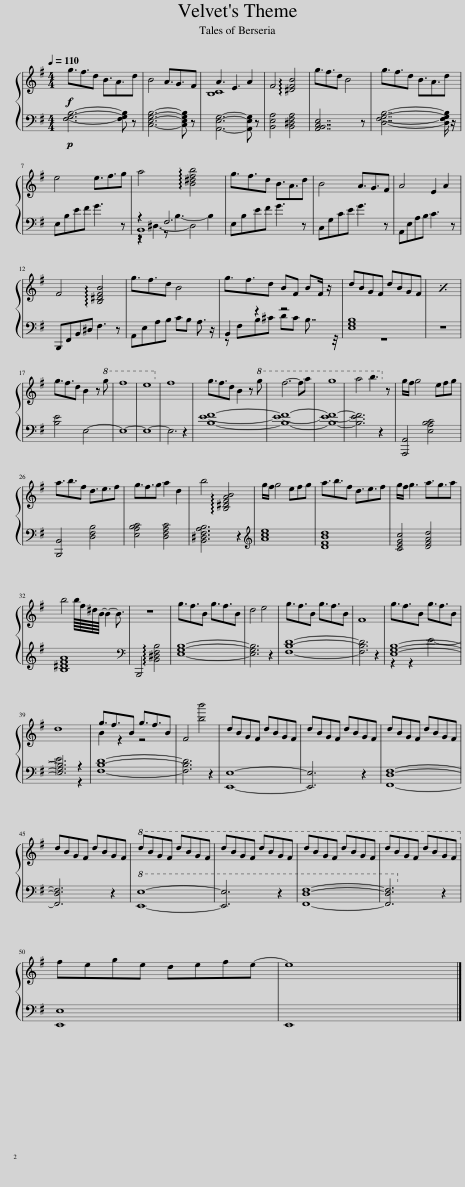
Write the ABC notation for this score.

X:1
%%score { ( 1 3 ) | ( 2 4 5 6 ) }
L:1/8
Q:1/4=110
M:4/4
I:linebreak $
K:G
V:1 treble
V:3 treble
V:2 bass
V:4 bass
V:5 bass
V:6 bass
V:1
!f! g3/2f3/2d B3/2A3/2d | B4 A3/2G3/2F | A3 E3 A2 | F4 !arpeggio![^DFB]4 | g3/2f3/2d B4 | %5
 g3/2f3/2d B3/2A3/2d |$ e4 e3/2f3/2g | a4 !arpeggio![B^dfb]4 | g3/2f3/2d B3/2A3/2d | B4 A3/2G3/2F | %10
 A4 E2 A2 |$ F4 !arpeggio![B,^DFB]4 | g3/2f3/2d B4 | g3/2f3/2d BF BF/ z/ | dBGF dBGF | %15
 x8 |$ g3/2f3/2d B2 z!8va(! g' | f'8 | e'8!8va)! | f8 | %20
 g3/2f3/2d B2 z!8va(! g' | f'6- f'a' | g'8 | a'4 b'3!8va)! z | g/f/ g4 efg |$ %25
 a3/2b3/2f d3/2e3/2f | g3/2f3/2g a2 d2 | b4 !arpeggio![B,^DFAB]4 | g/f/ g4 efg | a3/2b3/2f d3/2e3/2f | %30
 g/f/ g3 a3/2g3/2a |$ b4 b/8f/8^d/8B/8- B2- B3/2 | z8 | g3/2f3/2B g3/2f3/2B | d4 e4 | %35
 g3/2f3/2B g3/2f3/2B | F8 | g3/2f3/2B g3/2f3/2B |$ d8 | g3/2f3/2B g3/2f3/2B | %40
 F4 [bb']4 | dBGF dBGF | dBGF dBGF | dBGF dBGF |$ dBGF dBGF | %45
!8va(! d'bgf d'bgf | d'bgf d'bgf | d'bgf d'bgf | d'bgf d'bgf!8va)! |$ fege defe- | %50
 e8 |] %51
V:2
!p! [F,G,B,]6- [F,G,B,] z | [C,E,G,B,]6- [C,E,G,B,] z | [A,,E,G,]6- [A,,E,G,] z | [B,,E,A,]4 [B,,^D,F,A,]4 | [A,,B,,C,E,]7 z | %5
 [D,F,G,B,]7- [D,F,G,B,]/ z/ |$ E,B,EF G3 z | B,,8 | E,B,EF G3 z | C,G,CE G3 z | %10
 A,,E,A,B, C3 z |$ B,,,F,,B,,^D, F,3 z | A,,E,A,B, CB, A,3/2 z/ | B,,2 z2 z4 | [E,G,B,]8 | %15
 z8 |$ [B,E]4 E,4- | E,8- | E,8- | E,6 z2 | %20
 [B,EF]8- | [B,EF]8- | [B,EF]8- | [B,EF]6 z2 | [A,,,A,,]4 [E,A,B,C]4 |$ %25
 [B,,,B,,]4 [D,F,B,]4 | [E,A,B,C]4 [D,F,A,C]4 | [B,,^D,F,A,B,]6 z2 |[K:treble] [Ace]8 | [DFBd]8 | %30
 [CEGc]4 [DFAd]4 |$ [B,^DFA]8 |[K:bass] B,,,4 !arpeggio![B,,^D,F,B,]4 | [E,G,B,]8- | [E,G,B,]6 z2 | %35
 [F,B,D]8- | [F,B,D]6 z2 | [E,G,B,]8- |$ [E,G,B,]6 z2 | [F,B,D]8- | %40
 [F,B,D]6 z2 | [E,,E,]8- | [E,,E,]6 z2 | [F,,D,F,]8- |$ [F,,D,F,]6 z2 | %45
!8va(! [E,E]8- | [E,E]6 z2 | [F,DF]8- | [F,DF]6!8va)! z2 |$ [E,,E,]8 | %50
 E,,8 |] %51
V:3
 x8 | x8 | [B,C]8 | x8 | x8 | %5
 x8 |$ x8 | x8 | x8 | x8 | %10
 x8 |$ x8 | x8 | x8 | x8 | %15
 x8 |$ x7!8va(! x | x8 | x8!8va)! | x8 | %20
 x7!8va(! x | x8 | x8 | x7!8va)! x | x8 |$ %25
 x8 | x8 | x8 | x8 | x8 | %30
 x8 |$ x8 | x8 | x8 | x8 | %35
 x8 | x8 | x8 |$ x8 | B2 z2 z4 | %40
 x8 | x8 | x8 | x8 |$ x8 | %45
!8va(! x8 | x8 | x8 | x8!8va)! |$ x8 | %50
 x8 |] %51
V:4
 x8 | x8 | x8 | x8 | x8 | %5
 x8 |$ x8 | z ^D,3- D,4 | x8 | x8 | %10
 x8 |$ x8 | x8 | z F,B,^C DC B,7/4 z/4 | z8 | %15
 x8 |$ x8 | x8 | x8 | x8 | %20
 x8 | x8 | x8 | x8 | x8 |$ %25
 x8 | x8 | x8 |[K:treble] x8 | x8 | %30
 x8 |$ x8 |[K:bass] x8 | x8 | x8 | %35
 x8 | x8 | z2 z2 E4- |$ E6 z2 | x8 | %40
 x8 | x8 | x8 | x8 |$ x8 | %45
!8va(! x8 | x8 | x8 | x6!8va)! x2 |$ x8 | %50
 x8 |] %51
V:5
 x8 | x8 | x8 | x8 | x8 | %5
 x8 |$ x8 | z2 F,6 | x8 | x8 | %10
 x8 |$ x8 | x8 | x8 | x8 | %15
 x8 |$ x8 | x8 | x8 | x8 | %20
 x8 | x8 | x8 | x8 | x8 |$ %25
 x8 | x8 | x8 |[K:treble] x8 | x8 | %30
 x8 |$ x8 |[K:bass] x8 | x8 | x8 | %35
 x8 | x8 | x8 |$ x8 | x8 | %40
 x8 | x8 | x8 | x8 |$ x8 | %45
!8va(! x8 | x8 | x8 | x6!8va)! x2 |$ x8 | %50
 x8 |] %51
V:6
 x8 | x8 | x8 | x8 | x8 | %5
 x8 |$ x8 | z2 z B,3- B,2 | x8 | x8 | %10
 x8 |$ x8 | x8 | x8 | x8 | %15
 x8 |$ x8 | x8 | x8 | x8 | %20
 x8 | x8 | x8 | x8 | x8 |$ %25
 x8 | x8 | x8 |[K:treble] x8 | x8 | %30
 x8 |$ x8 |[K:bass] x8 | x8 | x8 | %35
 x8 | x8 | x8 |$ x8 | x8 | %40
 x8 | x8 | x8 | x8 |$ x8 | %45
!8va(! x8 | x8 | x8 | x6!8va)! x2 |$ x8 | %50
 x8 |] %51
